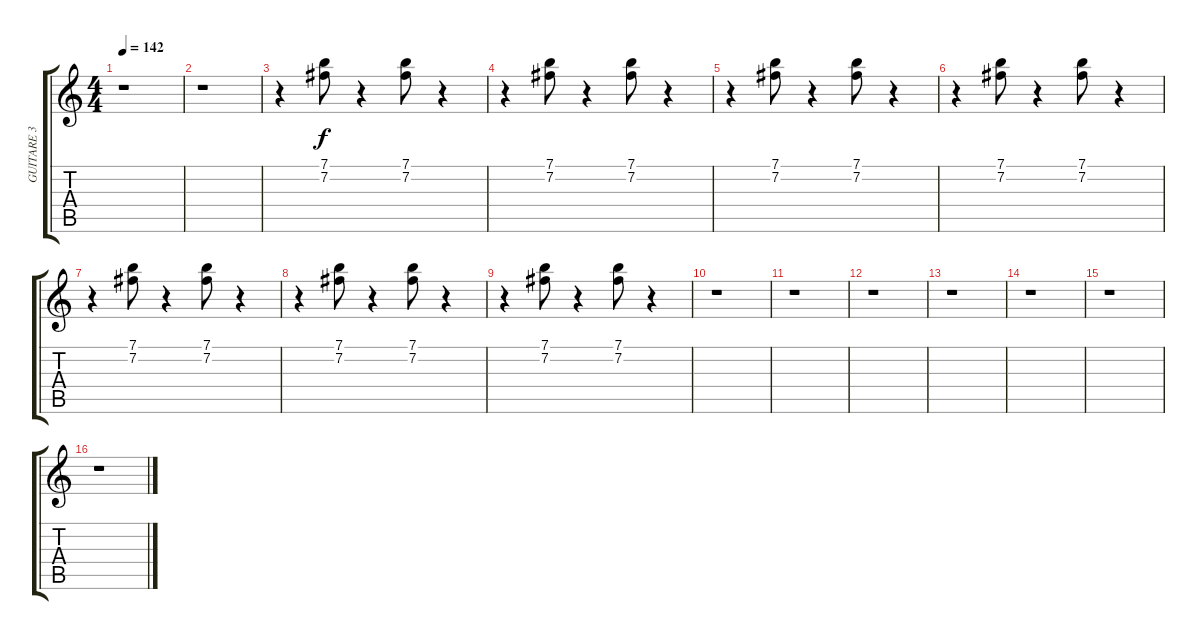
\track ("GUITARE 3" "GUITARE 3") {instrument distortionguitar}
\staff {score tabs}
\tuning (E4 B3 G3 D3 A2 E2) {hide}
\ts (4 4)
\tempo 142
\clef g2
\ks c
r.1{dy f} |
r.1 |
r.4 (7.1 7.2).8 r.4 (7.1 7.2).8 r.4 |
r.4 (7.1 7.2).8 r.4 (7.1 7.2).8 r.4 |
r.4 (7.1 7.2).8 r.4 (7.1 7.2).8 r.4 |
r.4 (7.1 7.2).8 r.4 (7.1 7.2).8 r.4 |
r.4 (7.1 7.2).8 r.4 (7.1 7.2).8 r.4 |
r.4 (7.1 7.2).8 r.4 (7.1 7.2).8 r.4 |
r.4 (7.1 7.2).8 r.4 (7.1 7.2).8 r.4 |
r.1 |
r.1 |
r.1 |
r.1 |
r.1 |
r.1 |
r.1
